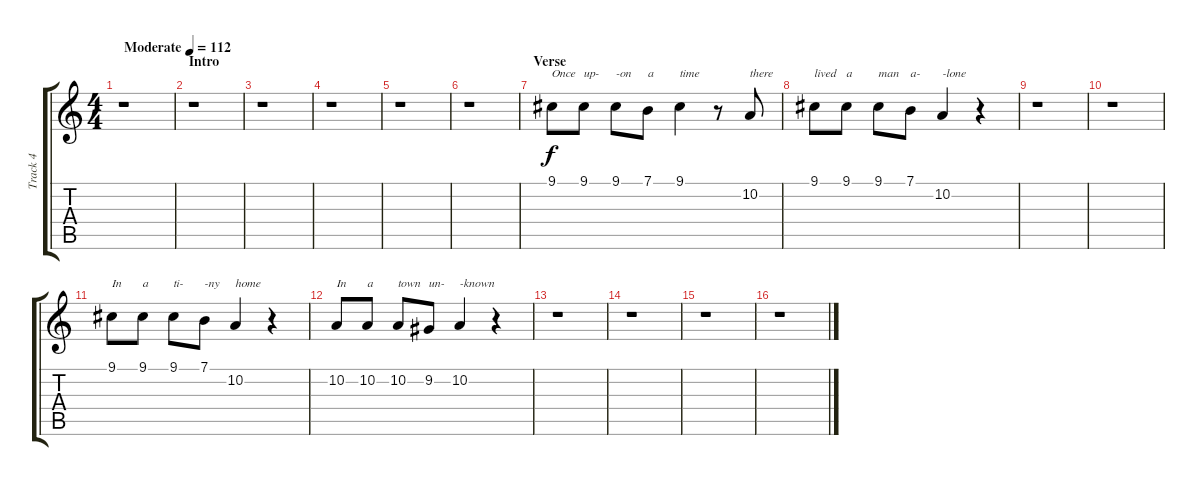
\track ("Track 4" "Track 4") {instrument steeldrums}
\staff {score tabs}
\tuning (E4 B3 G3 D3 A2 E2) {hide}
\ts (4 4)
\tempo (112 "Moderate")
\clef g2
\ks c
r.1{dy f instrument steeldrums} |
\section ("" "Intro")
r.1 |
r.1 |
r.1 |
r.1 |
r.1 |
\section ("" "Verse")
9.1.8{txt "Once"} 9.1.8{txt "up-"} 9.1.8{txt "-on"} 7.1.8{txt "a"} 9.1.4{txt "time"} r.8 10.2.8{txt "there"} |
9.1.8{txt "lived"} 9.1.8{txt "a"} 9.1.8{txt "man"} 7.1.8{txt "a-"} 10.2.4{txt "-lone"} r.4 |
r.1 |
r.1 |
9.1.8{txt "In"} 9.1.8{txt "a"} 9.1.8{txt "ti-"} 7.1.8{txt "-ny"} 10.2.4{txt "home"} r.4 |
10.2.8{txt "In"} 10.2.8{txt "a"} 10.2.8{txt "town"} 9.2.8{txt "un-"} 10.2.4{txt "-known"} r.4 |
r.1 |
r.1 |
r.1 |
r.1
